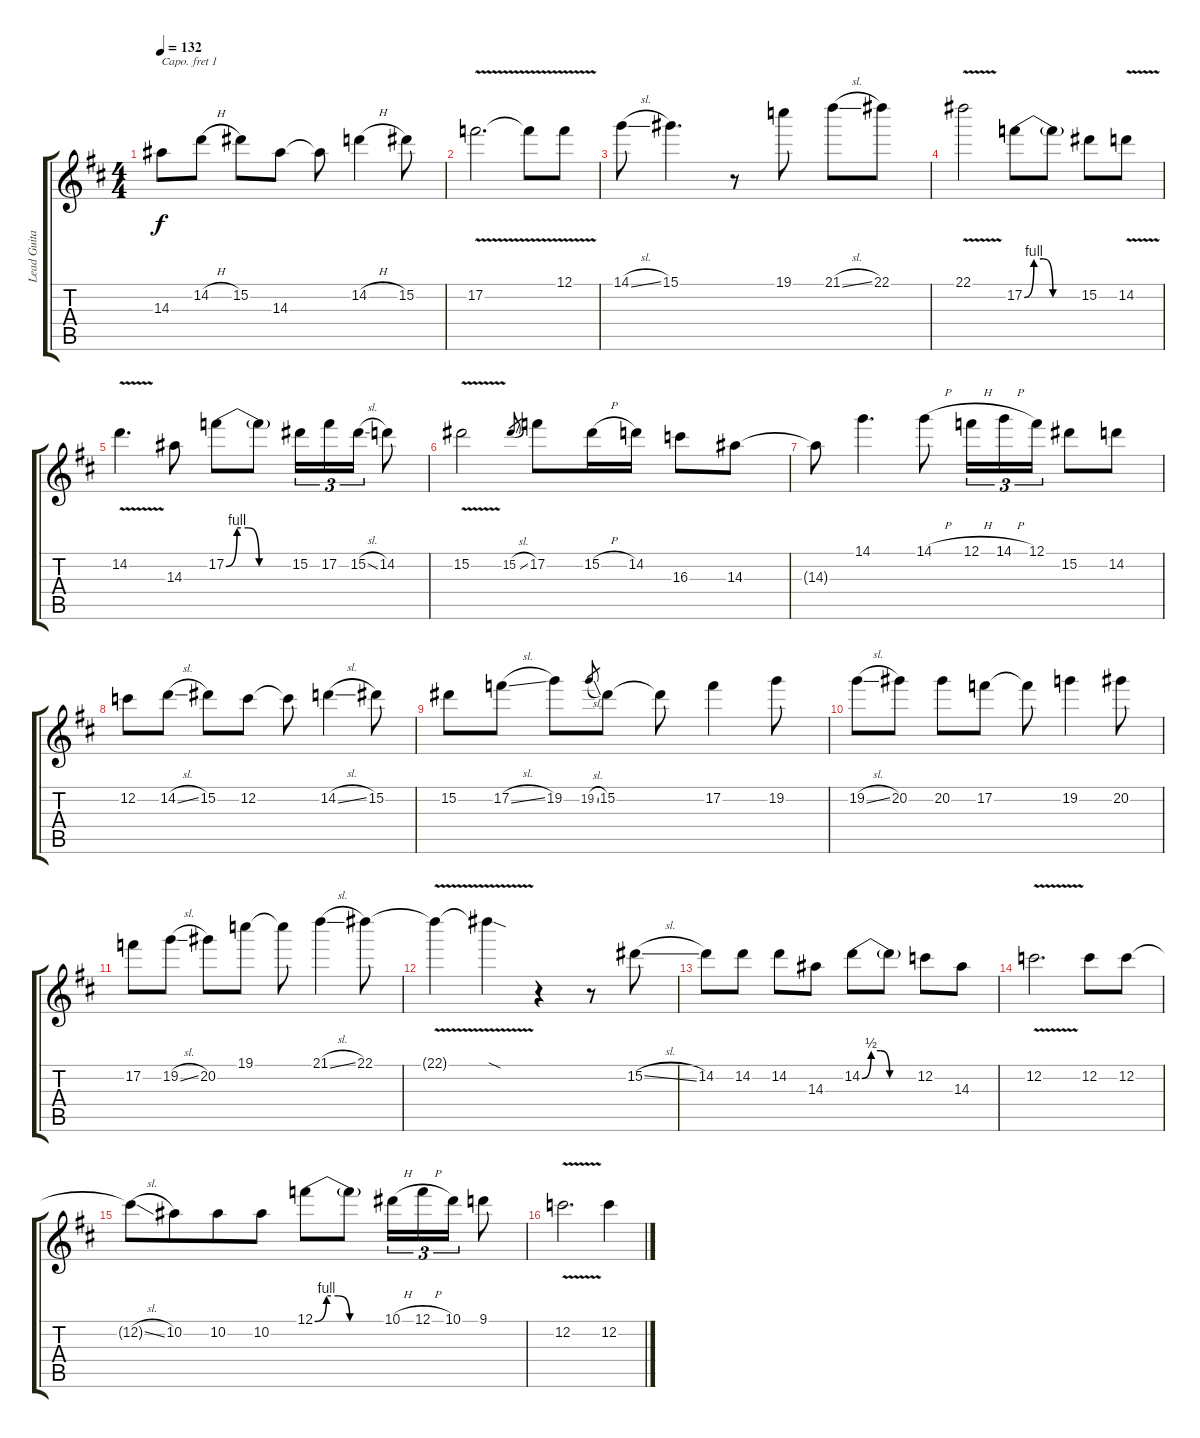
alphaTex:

\track ("Lead Guitar" "Lead Guita") {instrument distortionguitar}
\staff {score tabs}
\capo 1
\tuning (E4 B3 G3 D3 A2 D2) {hide}
\ts (4 4)
\tempo 132
\clef g2
\ks d
14.3.8{dy f} 14.2{h}.8 15.2.8 14.3.8 14.3{t}.8 14.2{h}.4 15.2.8 |
17.2{v}.2{d} 17.2{t}.8 12.1{v}.8 |
14.1{sl}.8 15.1.4{d} r.8 19.1.8 21.1{sl}.8 22.1.8 |
22.1{v}.2 17.2{be (custom 0 0 10 4 20 4 30 0 60 0)}.8 17.2{t}.8 15.2.8 14.2{v}.8 |
14.2{v}.4{d} 14.3.8 17.2{be (custom 0 0 10 4 20 4 30 0 60 0)}.8 17.2{t}.8 15.2.16{tu (3 2)} 17.2.16{tu (3 2)} 15.2{sl}.16{tu (3 2)} 14.2.8 |
15.2{v}.2 15.2{sl}.8{gr} 17.2.8 15.2{h}.16 14.2.16 16.3.8 14.3.8 |
14.3{t}.8 14.1.4{d} 14.1{h}.8 12.1{h}.16{tu (3 2)} 14.1{h}.16{tu (3 2)} 12.1.16{tu (3 2)} 15.2.8 14.2.8 |
12.2.8 14.2{sl}.8 15.2.8 12.2.8 12.2{t}.8 14.2{sl}.4 15.2.8 |
15.2.8 17.2{sl}.8 19.2.8 19.2{sl}.8{gr} 15.2.8 15.2{t}.8 17.2.4 19.2.8 |
19.2{sl}.8 20.2.8 20.2.8 17.2.8 17.2{t}.8 19.2.4 20.2.8 |
17.2.8 19.2{sl}.8 20.2.8 19.1.8 19.1{t}.8 21.1{sl}.4 22.1.8 |
22.1{v t}.4 22.1{v sod t}.4 r.4 r.8 15.2{sl}.8 |
14.2.8 14.2.8 14.2.8 14.3.8 14.2{be (custom 0 0 10 2 20 2 30 0 60 0)}.8 14.2{t}.8 12.2.8 14.3.8 |
12.2{v}.2{d} 12.2.8 12.2.8 |
12.2{sl t}.8 10.2.8{beam merge} 10.2.8 10.2.8 12.1{be (custom 0 0 10 4 20 4 30 0 60 0)}.8 12.1{t}.8 10.1{h}.16{tu (3 2)} 12.1{h}.16{tu (3 2)} 10.1.16{tu (3 2)} 9.1.8 |
12.2{v}.2{d} 12.2.4
